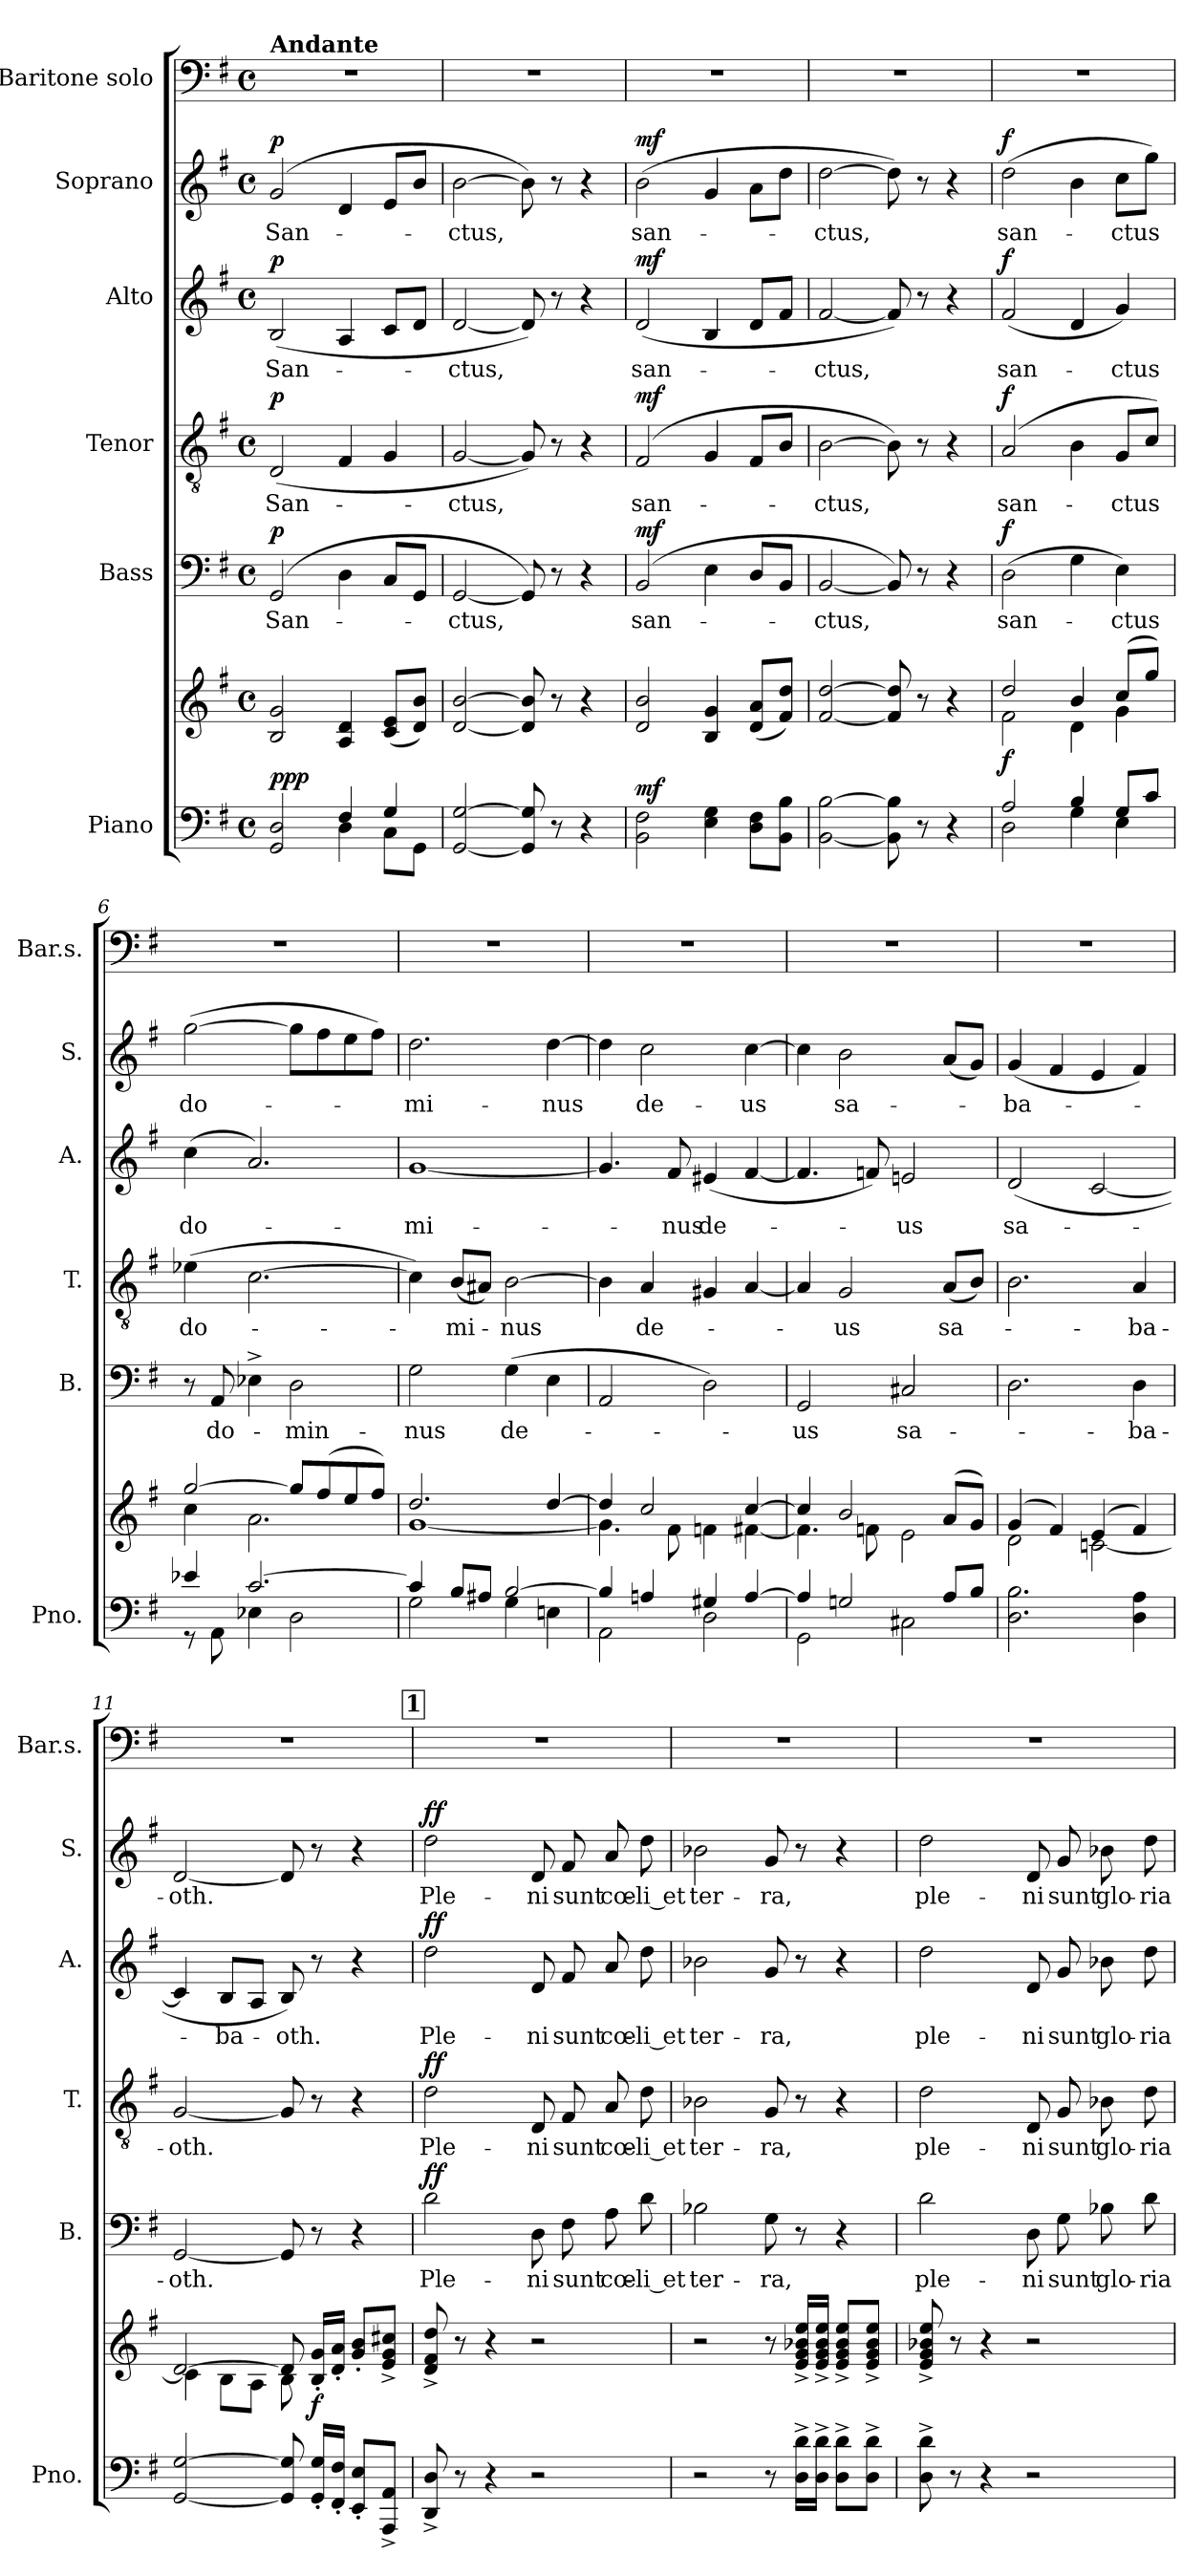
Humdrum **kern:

**kern	**kern	**dynam	**kern	**text	**dynam	**kern	**text	**dynam	**kern	**text	**dynam	**kern	**text	**dynam	**kern
*part6	*part6	*part6	*part5	*part5	*part5	*part4	*part4	*part4	*part3	*part3	*part3	*part2	*part2	*part2	*part1
*staff7	*staff6	*staff6/7	*staff5	*staff5	*staff5	*staff4	*staff4	*staff4	*staff3	*staff3	*staff3	*staff2	*staff2	*staff2	*staff1
*I"Piano	*	*	*I"Bass	*	*	*I"Tenor	*	*	*I"Alto	*	*	*I"Soprano	*	*	*I"Baritone solo
*I'Pno.	*	*	*I'B.	*	*	*I'T.	*	*	*I'A.	*	*	*I'S.	*	*	*I'Bar.s.
*clefF4	*clefG2	*	*clefF4	*	*	*clefGv2	*	*	*clefG2	*	*	*clefG2	*	*	*clefF4
*k[f#]	*k[f#]	*	*k[f#]	*	*	*k[f#]	*	*	*k[f#]	*	*	*k[f#]	*	*	*k[f#]
*M4/4	*M4/4	*	*M4/4	*	*	*M4/4	*	*	*M4/4	*	*	*M4/4	*	*	*M4/4
*met(c)	*met(c)	*	*met(c)	*	*	*met(c)	*	*	*met(c)	*	*	*met(c)	*	*	*met(c)
=1	=1	=1	=1	=1	=1	=1	=1	=1	=1	=1	=1	=1	=1	=1	=1
*^	*	*	*	*	*	*	*	*	*	*	*	*	*	*	*
!	!	!	!	!	!	!	!	!	!	!	!	!	!	!	!	!LO:TX:a:B:t=Andante
!	!	!	!LO:DY:a=2	!	!LO:LY:b	!	!	!LO:LY:b	!	!	!LO:LY:b	!	!	!LO:LY:b	!	!
!	!	!	!LO:DY:n=1:a=2	!	!	!	!	!	!	!	!	!	!	!	!	!
!	!	!	!LO:DY:n=2:a=2	!	!	!LO:DY:a	!	!	!LO:DY:a	!	!	!LO:DY:a	!	!	!LO:DY:a	!
2GG/ 2D/	2ryy	2B/ 2g/	p p p	(>2GG/	San-	p	(>2D/	San-	p	(>2B/	San-	p	(>2g/	San-	p	1r
4D\	4F#/	4A/ 4d/	.	4D\	.	.	4F#/	.	.	4A/	.	.	4d/	.	.	.
8C\L	4G/	(<8c/ 8e/L	.	8C/L	.	.	4G/	.	.	8c/L	.	.	8e/L	.	.	.
8GG\J	.	8d/ 8b/J)	.	8GG/J	.	.	.	.	.	8d/J	.	.	8b/J	.	.	.
=2	=2	=2	=2	=2	=2	=2	=2	=2	=2	=2	=2	=2	=2	=2	=2	=2
!	!	!	!	!	!LO:LY:b	!	!	!LO:LY:b	!	!	!LO:LY:b	!	!	!LO:LY:b	!	!
[2GG/ [2G/	2ryy	[2d/ [2b/	.	[2GG/	-ctus,	.	[2G/	-ctus,	.	[2d/	-ctus,	.	[2b\	-ctus,	.	1r
8GG/] 8G/]	8ryy	8d/] 8b/]	.	8GG/])	.	.	8G/])	.	.	8d/])	.	.	8b\])	.	.	.
8r	8ryy	8r	.	8r	.	.	8r	.	.	8r	.	.	8r	.	.	.
4r	4ryy	4r	.	4r	.	.	4r	.	.	4r	.	.	4r	.	.	.
=3	=3	=3	=3	=3	=3	=3	=3	=3	=3	=3	=3	=3	=3	=3	=3	=3
!	!	!	!LO:DY:a=2	!	!LO:LY:b	!LO:DY:a	!	!LO:LY:b	!LO:DY:a	!	!LO:LY:b	!LO:DY:a	!	!LO:LY:b	!LO:DY:a	!
*v	*v	*	*	*	*	*	*	*	*	*	*	*	*	*	*	*
2BB\ 2F#\	2d/ 2b/	mf	(>2BB/	san-	mf	(>2F#/	san-	mf	(>2d/	san-	mf	(>2b\	san-	mf	1r
4E\ 4G\	4B/ 4g/	.	4E\	.	.	4G/	.	.	4B/	.	.	4g/	.	.	.
8D\ 8F#\L	(<8d/ 8a/L	.	8D/L	.	.	8F#/L	.	.	8d/L	.	.	8a\L	.	.	.
8BB\ 8B\J	8f#/ 8dd/J)	.	8BB/J	.	.	8B/J	.	.	8f#/J	.	.	8dd\J	.	.	.
=4	=4	=4	=4	=4	=4	=4	=4	=4	=4	=4	=4	=4	=4	=4	=4
!	!	!	!	!LO:LY:b	!	!	!LO:LY:b	!	!	!LO:LY:b	!	!	!LO:LY:b	!	!
[2BB\ [2B\	[2f#/ [2dd/	.	[2BB/	-ctus,	.	[2B\	-ctus,	.	[2f#/	-ctus,	.	[2dd\	-ctus,	.	1r
8BB\] 8B\]	8f#/] 8dd/]	.	8BB/])	.	.	8B\])	.	.	8f#/])	.	.	8dd\])	.	.	.
8r	8r	.	8r	.	.	8r	.	.	8r	.	.	8r	.	.	.
4r	4r	.	4r	.	.	4r	.	.	4r	.	.	4r	.	.	.
=5	=5	=5	=5	=5	=5	=5	=5	=5	=5	=5	=5	=5	=5	=5	=5
*^	*^	*	*	*	*	*	*	*	*	*	*	*	*	*	*
!	!	!	!	!LO:DY:a=2	!	!LO:LY:b	!LO:DY:a	!	!LO:LY:b	!LO:DY:a	!	!LO:LY:b	!LO:DY:a	!	!LO:LY:b	!LO:DY:a	!
2D\	2A/	2dd/	2f#\	f	(>2D\	san-	f	(>2A/	san-	f	(<2f#/	san-	f	(>2dd\	san-	f	1r
4G\	4B/	4b/	4d\	.	4G\	.	.	4B\	.	.	4d/	.	.	4b\	.	.	.
!	!	!	!	!	!	!LO:LY:b	!	!	!LO:LY:b	!	!	!LO:LY:b	!	!	!LO:LY:b	!	!
4E\	8G/L	(>8cc/L	4g\	.	4E\)	-ctus	.	8G/L	-ctus	.	4g/)	-ctus	.	8cc\L	-ctus	.	.
.	8c/J	8gg/J)	.	.	.	.	.	8c/J)	.	.	.	.	.	8gg\J)	.	.	.
=6	=6	=6	=6	=6	=6	=6	=6	=6	=6	=6	=6	=6	=6	=6	=6	=6	=6
!	!	!	!	!	!	!	!	!	!LO:LY:b	!	!	!LO:LY:b	!	!	!LO:LY:b	!	!
4e-X/	8r	[2gg/	4cc\	.	8r	.	.	(>4e-X\	do-	.	(>4cc\	do-	.	(>[2gg\	do-	.	1r
!	!	!	!	!	!	!LO:LY:b	!	!	!	!	!	!	!	!	!	!	!
.	8AA\	.	.	.	8AA/	do-	.	.	.	.	.	.	.	.	.	.	.
[2.c/	4E-X\	.	2.a\	.	4E-X^\	.	.	[2.c\	.	.	2.a/)	.	.	.	.	.	.
!	!	!	!	!	!	!LO:LY:b	!	!	!	!	!	!	!	!	!	!	!
.	2D\	8gg/L]	.	.	2D\	-min-	.	.	.	.	.	.	.	8gg\L]	.	.	.
.	.	(>8ff#/	.	.	.	.	.	.	.	.	.	.	.	8ff#\	.	.	.
.	.	8ee/	.	.	.	.	.	.	.	.	.	.	.	8ee\	.	.	.
.	.	8ff#/J)	.	.	.	.	.	.	.	.	.	.	.	8ff#\J)	.	.	.
=7	=7	=7	=7	=7	=7	=7	=7	=7	=7	=7	=7	=7	=7	=7	=7	=7	=7
!	!	!	!	!	!	!LO:LY:b	!	!	!	!	!	!LO:LY:b	!	!	!LO:LY:b	!	!
4c/]	2G\	2.dd/	[1g	.	2G\	-nus	.	4c\])	.	.	[1g	-mi-	.	2.dd\	-mi-	.	1r
!	!	!	!	!	!	!	!	!	!LO:LY:b	!	!	!	!	!	!	!	!
8B/L	.	.	.	.	.	.	.	(<8B/L	-mi-	.	.	.	.	.	.	.	.
8A#X/J	.	.	.	.	.	.	.	8A#X/J)	.	.	.	.	.	.	.	.	.
!	!	!	!	!	!	!LO:LY:b	!	!	!LO:LY:b	!	!	!	!	!	!	!	!
[2B/	4G\	.	.	.	(>4G\	de-	.	[2B\	-nus	.	.	.	.	.	.	.	.
!	!	!	!	!	!	!	!	!	!	!	!	!	!	!	!LO:LY:b	!	!
.	4En\	[4dd/	.	.	4E\	.	.	.	.	.	.	.	.	[4dd\	-nus	.	.
!!LO:LB:g=z
=8	=8	=8	=8	=8	=8	=8	=8	=8	=8	=8	=8	=8	=8	=8	=8	=8	=8
4B/]	2AA\	4dd/]	4.g\]	.	2AA/	.	.	4B\]	.	.	4.g/]	.	.	4dd\]	.	.	1r
!	!	!	!	!	!	!	!	!	!LO:LY:b	!	!	!	!	!	!LO:LY:b	!	!
4An/	.	2cc/	.	.	.	.	.	4A/	de-	.	.	.	.	2cc\	de-	.	.
!	!	!	!	!	!	!	!	!	!	!	!	!LO:LY:b	!	!	!	!	!
.	.	.	8f#\	.	.	.	.	.	.	.	8f#/	-nus	.	.	.	.	.
!	!	!	!	!	!	!	!	!	!	!	!	!LO:LY:b	!	!	!	!	!
4G#X/	2D\	.	4fn\	.	2D\)	.	.	4G#X/	.	.	(<4e#X/	de-	.	.	.	.	.
!	!	!	!	!	!	!	!	!	!	!	!	!	!	!	!LO:LY:b	!	!
[4A/	.	[4cc/	[4f#X\	.	.	.	.	[4A/	.	.	[4f#/	.	.	[4cc\	-us	.	.
=9	=9	=9	=9	=9	=9	=9	=9	=9	=9	=9	=9	=9	=9	=9	=9	=9	=9
!	!	!	!	!	!	!LO:LY:b	!	!	!	!	!	!	!	!	!	!	!
4A/]	2GG\	4cc/]	4.f#\]	.	2GG/	-us	.	4A/]	.	.	4.f#/]	.	.	4cc\]	.	.	1r
!	!	!	!	!	!	!	!	!	!LO:LY:b	!	!	!	!	!	!LO:LY:b	!	!
2Gn/	.	2b/	.	.	.	.	.	2G/	-us	.	.	.	.	2b\	sa-	.	.
.	.	.	8fn\	.	.	.	.	.	.	.	8fn/)	.	.	.	.	.	.
!	!	!	!	!	!	!LO:LY:b	!	!	!	!	!	!LO:LY:b	!	!	!	!	!
.	2C#X\	.	2e\	.	2C#X/	sa-	.	.	.	.	2en/	-us	.	.	.	.	.
!	!	!	!	!	!	!	!	!	!LO:LY:b	!	!	!	!	!	!	!	!
8A/L	.	(>8a/L	.	.	.	.	.	(<8A/L	sa-	.	.	.	.	(<8a/L	.	.	.
8B/J	.	8g/J)	.	.	.	.	.	8B/J)	.	.	.	.	.	8g/J)	.	.	.
*v	*v	*	*	*	*	*	*	*	*	*	*	*	*	*	*	*	*
=10	=10	=10	=10	=10	=10	=10	=10	=10	=10	=10	=10	=10	=10	=10	=10	=10
!	!	!	!	!	!	!	!	!	!	!	!LO:LY:b	!	!	!LO:LY:b	!	!
2.D\ 2.B\	(>4g/	2d\	.	2.D\	.	.	2.B\	.	.	(>2d/	sa-	.	(<4g/	-ba-	.	1r
.	4f#/)	.	.	.	.	.	.	.	.	.	.	.	4f#/	.	.	.
.	(>4e/	[2cn\	.	.	.	.	.	.	.	[2c/	.	.	4e/	.	.	.
!	!	!	!	!	!LO:LY:b	!	!	!LO:LY:b	!	!	!	!	!	!	!	!
4D\ 4A\	4f#/)	.	.	4D\	-ba-	.	4A/	-ba-	.	.	.	.	4f#/)	.	.	.
=11	=11	=11	=11	=11	=11	=11	=11	=11	=11	=11	=11	=11	=11	=11	=11	=11
!	!	!	!	!	!LO:LY:b	!	!	!LO:LY:b	!	!	!	!	!	!LO:LY:b	!	!
[2GG/ [2G/	[2d/	4c\]	.	[2GG/	-oth.	.	[2G/	-oth.	.	4c/]	.	.	[2d/	-oth.	.	1r
!	!	!	!	!	!	!	!	!	!	!	!LO:LY:b	!	!	!	!	!
.	.	8B\L	.	.	.	.	.	.	.	8B/L	-ba-	.	.	.	.	.
.	.	8A\J	.	.	.	.	.	.	.	8A/J	.	.	.	.	.	.
!	!	!	!	!	!	!	!	!	!	!	!LO:LY:b	!	!	!	!	!
8GG/] 8G/]	8d/]	8B\	.	8GG/]	.	.	8G/]	.	.	8B/)	-oth.	.	8d/]	.	.	.
!	!	!	!LO:DY:a=2	!	!	!	!	!	!	!	!	!	!	!	!	!
16GG/' 16G/'LL	16B/' 16g/'LL	4.ryy	f	8r	.	.	8r	.	.	8r	.	.	8r	.	.	.
16FF#/' 16F#/'JJ	16d/' 16a/'JJ	.	.	.	.	.	.	.	.	.	.	.	.	.	.	.
8EE/' 8E/'L	8g/' 8b/'L	.	.	4r	.	.	4r	.	.	4r	.	.	4r	.	.	.
8AAA/^ 8AA/^J	8e/^ 8g/^ 8cc#X/^J	.	.	.	.	.	.	.	.	.	.	.	.	.	.	.
*	*v	*v	*	*	*	*	*	*	*	*	*	*	*	*	*	*
!!LO:REH:place=s1:a:B:fs=14:t=1
=12	=12	=12	=12	=12	=12	=12	=12	=12	=12	=12	=12	=12	=12	=12	=12
!	!	!	!	!LO:LY:b	!LO:DY:a	!	!LO:LY:b	!LO:DY:a	!	!LO:LY:b	!LO:DY:a	!	!LO:LY:b	!LO:DY:a	!
8DD/^ 8D/^	8d/^ 8f#/^ 8dd/^	.	2d\	Ple-	ff	2d\	Ple-	ff	2dd\	Ple-	ff	2dd\	Ple-	ff	1r
8r	8r	.	.	.	.	.	.	.	.	.	.	.	.	.	.
4r	4r	.	.	.	.	.	.	.	.	.	.	.	.	.	.
!	!	!	!	!LO:LY:b	!	!	!LO:LY:b	!	!	!LO:LY:b	!	!	!LO:LY:b	!	!
2r	2r	.	8D\	-ni	.	8D/	-ni	.	8d/	-ni	.	8d/	-ni	.	.
!	!	!	!	!LO:LY:b	!	!	!LO:LY:b	!	!	!LO:LY:b	!	!	!LO:LY:b	!	!
.	.	.	8F#\	sunt	.	8F#/	sunt	.	8f#/	sunt	.	8f#/	sunt	.	.
!	!	!	!	!LO:LY:b	!	!	!LO:LY:b	!	!	!LO:LY:b	!	!	!LO:LY:b	!	!
.	.	.	8A\	cœ-	.	8A/	cœ-	.	8a/	cœ-	.	8a/	cœ-	.	.
!	!	!	!	!LO:LY:b	!	!	!LO:LY:b	!	!	!LO:LY:b	!	!	!LO:LY:b	!	!
.	.	.	8d\	-li et	.	8d\	-li et	.	8dd\	-li et	.	8dd\	-li et	.	.
=13	=13	=13	=13	=13	=13	=13	=13	=13	=13	=13	=13	=13	=13	=13	=13
!	!	!	!	!LO:LY:b	!	!	!LO:LY:b	!	!	!LO:LY:b	!	!	!LO:LY:b	!	!
2r	2r	.	2B-X\	ter-	.	2B-X\	ter-	.	2b-X\	ter-	.	2b-X\	ter-	.	1r
!	!	!	!	!LO:LY:b	!	!	!LO:LY:b	!	!	!LO:LY:b	!	!	!LO:LY:b	!	!
8r	8r	.	8G\	-ra,	.	8G/	-ra,	.	8g/	-ra,	.	8g/	-ra,	.	.
16D\^ 16d\^LL	16e/^ 16g/^ 16b-X/^ 16ee/^LL	.	8r	.	.	8r	.	.	8r	.	.	8r	.	.	.
16D\^ 16d\^JJ	16e/^ 16g/^ 16b-/^ 16ee/^JJ	.	.	.	.	.	.	.	.	.	.	.	.	.	.
8D\^ 8d\^L	8e/^ 8g/^ 8b-/^ 8ee/^L	.	4r	.	.	4r	.	.	4r	.	.	4r	.	.	.
8D\^ 8d\^J	8e/^ 8g/^ 8b-/^ 8ee/^J	.	.	.	.	.	.	.	.	.	.	.	.	.	.
!!LO:PB:g=z
=14	=14	=14	=14	=14	=14	=14	=14	=14	=14	=14	=14	=14	=14	=14	=14
!	!	!	!	!LO:LY:b	!	!	!LO:LY:b	!	!	!LO:LY:b	!	!	!LO:LY:b	!	!
8D\^ 8d\^	8e/^ 8g/^ 8b-X/^ 8ee/^	.	2d\	ple-	.	2d\	ple-	.	2dd\	ple-	.	2dd\	ple-	.	1r
8r	8r	.	.	.	.	.	.	.	.	.	.	.	.	.	.
4r	4r	.	.	.	.	.	.	.	.	.	.	.	.	.	.
!	!	!	!	!LO:LY:b	!	!	!LO:LY:b	!	!	!LO:LY:b	!	!	!LO:LY:b	!	!
2r	2r	.	8D\	-ni	.	8D/	-ni	.	8d/	-ni	.	8d/	-ni	.	.
!	!	!	!	!LO:LY:b	!	!	!LO:LY:b	!	!	!LO:LY:b	!	!	!LO:LY:b	!	!
.	.	.	8G\	sunt	.	8G/	sunt	.	8g/	sunt	.	8g/	sunt	.	.
!	!	!	!	!LO:LY:b	!	!	!LO:LY:b	!	!	!LO:LY:b	!	!	!LO:LY:b	!	!
.	.	.	8B-X\	glo-	.	8B-X\	glo-	.	8b-X\	glo-	.	8b-X\	glo-	.	.
!	!	!	!	!LO:LY:b	!	!	!LO:LY:b	!	!	!LO:LY:b	!	!	!LO:LY:b	!	!
.	.	.	8d\	-ria	.	8d\	-ria	.	8dd\	-ria	.	8dd\	-ria	.	.
=	=	=	=	=	=	=	=	=	=	=	=	=	=	=	=
*-	*-	*-	*-	*-	*-	*-	*-	*-	*-	*-	*-	*-	*-	*-	*-
